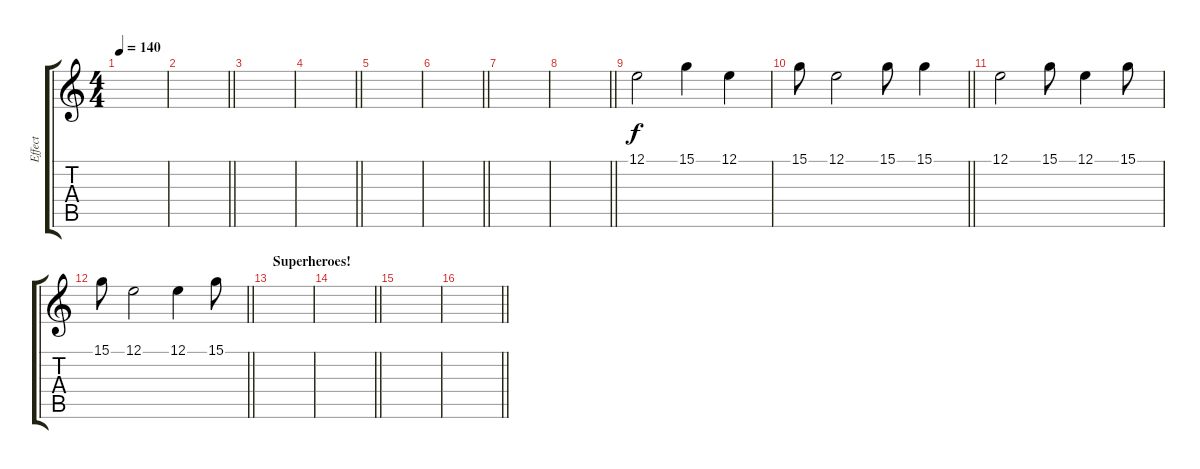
\track ("Effect" "Effect") {instrument birdtweet}
\staff {score tabs}
\tuning (E4 B3 G3 D3 A2 E2) {hide}
\ts (4 4)
\tempo 140
\clef g2
\ks c
|
\barLineRight lightlight
|
|
\barLineRight lightlight
|
|
\barLineRight lightlight
|
|
\barLineRight lightlight
|
12.1.2 15.1.4 12.1.4 |
\barLineRight lightlight
15.1.8 12.1.2 15.1.8 15.1.4 |
12.1.2 15.1.8 12.1.4 15.1.8 |
\barLineRight lightlight
15.1.8 12.1.2 12.1.4 15.1.8 |
\section ("" "Superheroes!")
|
\barLineRight lightlight
|
|
\barLineRight lightlight
